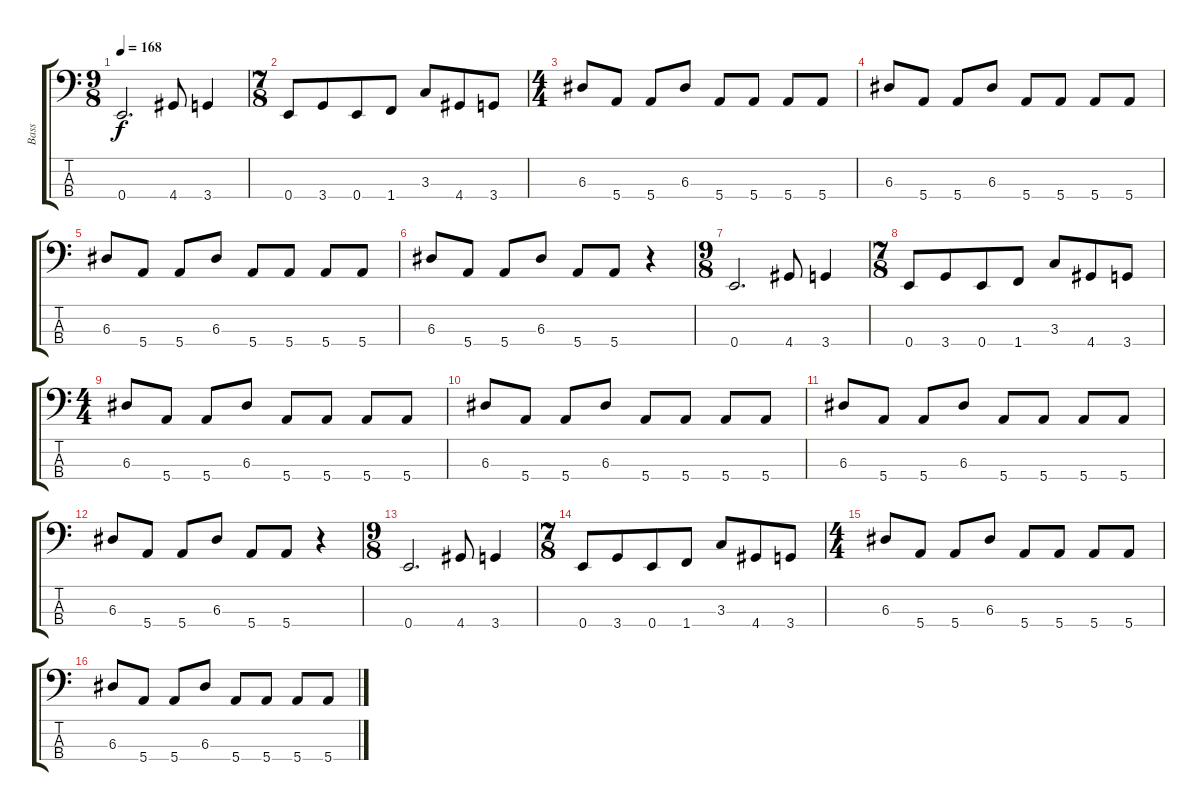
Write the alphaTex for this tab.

\track ("Bass" "Bass") {instrument electricbasspick}
\staff {score tabs}
\tuning (G2 D2 A1 E1) {hide}
\ts (9 8)
\tempo 168
\clef f4
\ks c
0.4.2{d dy f} 4.4.8 3.4.4 |
\ts (7 8)
0.4.8 3.4.8 0.4.8 1.4.8 3.3.8 4.4.8 3.4.8 |
\ts (4 4)
6.3.8 5.4.8 5.4.8 6.3.8 5.4.8 5.4.8 5.4.8 5.4.8 |
6.3.8 5.4.8 5.4.8 6.3.8 5.4.8 5.4.8 5.4.8 5.4.8 |
6.3.8 5.4.8 5.4.8 6.3.8 5.4.8 5.4.8 5.4.8 5.4.8 |
6.3.8 5.4.8 5.4.8 6.3.8 5.4.8 5.4.8 r.4 |
\ts (9 8)
0.4.2{d} 4.4.8 3.4.4 |
\ts (7 8)
0.4.8 3.4.8 0.4.8 1.4.8 3.3.8 4.4.8 3.4.8 |
\ts (4 4)
6.3.8 5.4.8 5.4.8 6.3.8 5.4.8 5.4.8 5.4.8 5.4.8 |
6.3.8 5.4.8 5.4.8 6.3.8 5.4.8 5.4.8 5.4.8 5.4.8 |
6.3.8 5.4.8 5.4.8 6.3.8 5.4.8 5.4.8 5.4.8 5.4.8 |
6.3.8 5.4.8 5.4.8 6.3.8 5.4.8 5.4.8 r.4 |
\ts (9 8)
0.4.2{d} 4.4.8 3.4.4 |
\ts (7 8)
0.4.8 3.4.8 0.4.8 1.4.8 3.3.8 4.4.8 3.4.8 |
\ts (4 4)
6.3.8 5.4.8 5.4.8 6.3.8 5.4.8 5.4.8 5.4.8 5.4.8 |
6.3.8 5.4.8 5.4.8 6.3.8 5.4.8 5.4.8 5.4.8 5.4.8
